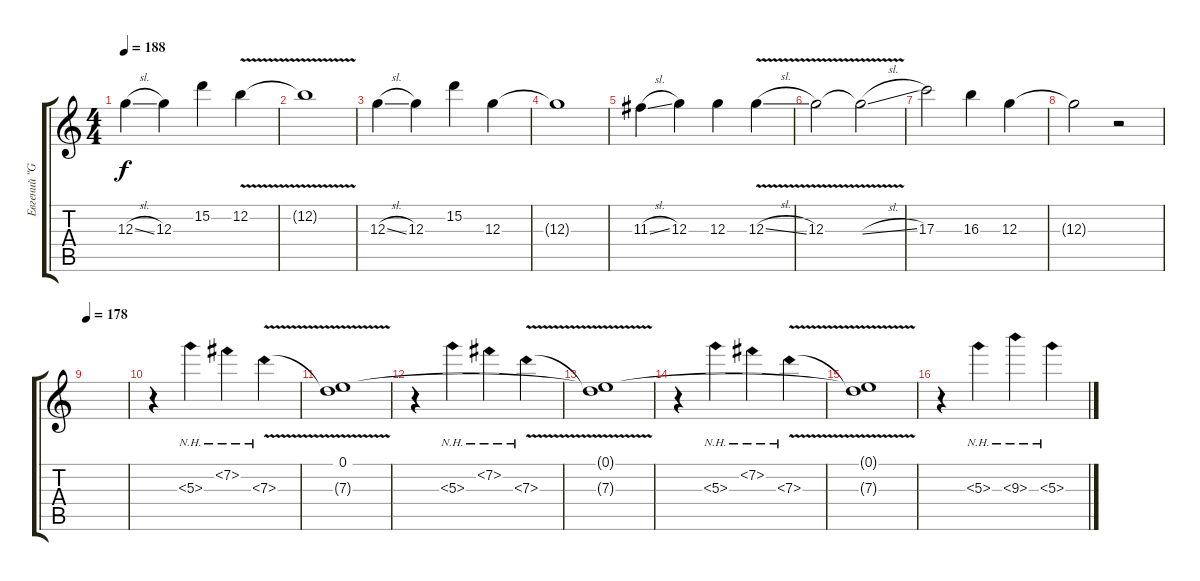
\track ("Евгений \"Green\" Жигулёв" "Евгений \"G") {instrument overdrivenguitar}
\staff {score tabs}
\tuning (E4 B3 G3 D3 A2 E2) {hide}
\ts (4 4)
\tempo 188
\clef g2
\ks c
12.3{sl}.4{dy f} 12.3.4 15.2.4 12.2{v}.4 |
12.2{t}.1 |
12.3{sl}.4 12.3.4 15.2.4 12.3.4 |
12.3{t}.1 |
11.3{sl}.4 12.3.4 12.3.4 12.3{v sl}.4 |
12.3{v}.2 12.3{sl t}.2 |
17.3.2 16.3.4 12.3.4 |
12.3{t}.2 r.2 |
\tempo 178
|
r.4{volume 13} 5.3{nh}.4 7.2{nh}.4 7.3{nh v}.4 |
(0.1 7.3{t}).1 |
r.4{volume 11} 5.3{nh}.4 7.2{nh}.4 7.3{nh v}.4 |
(0.1{t} 7.3{t}).1 |
r.4{volume 11} 5.3{nh}.4 7.2{nh}.4 7.3{nh v}.4 |
(0.1{t} 7.3{t}).1 |
r.4 5.3{nh}.4 9.3{nh}.4 5.3{nh}.4
